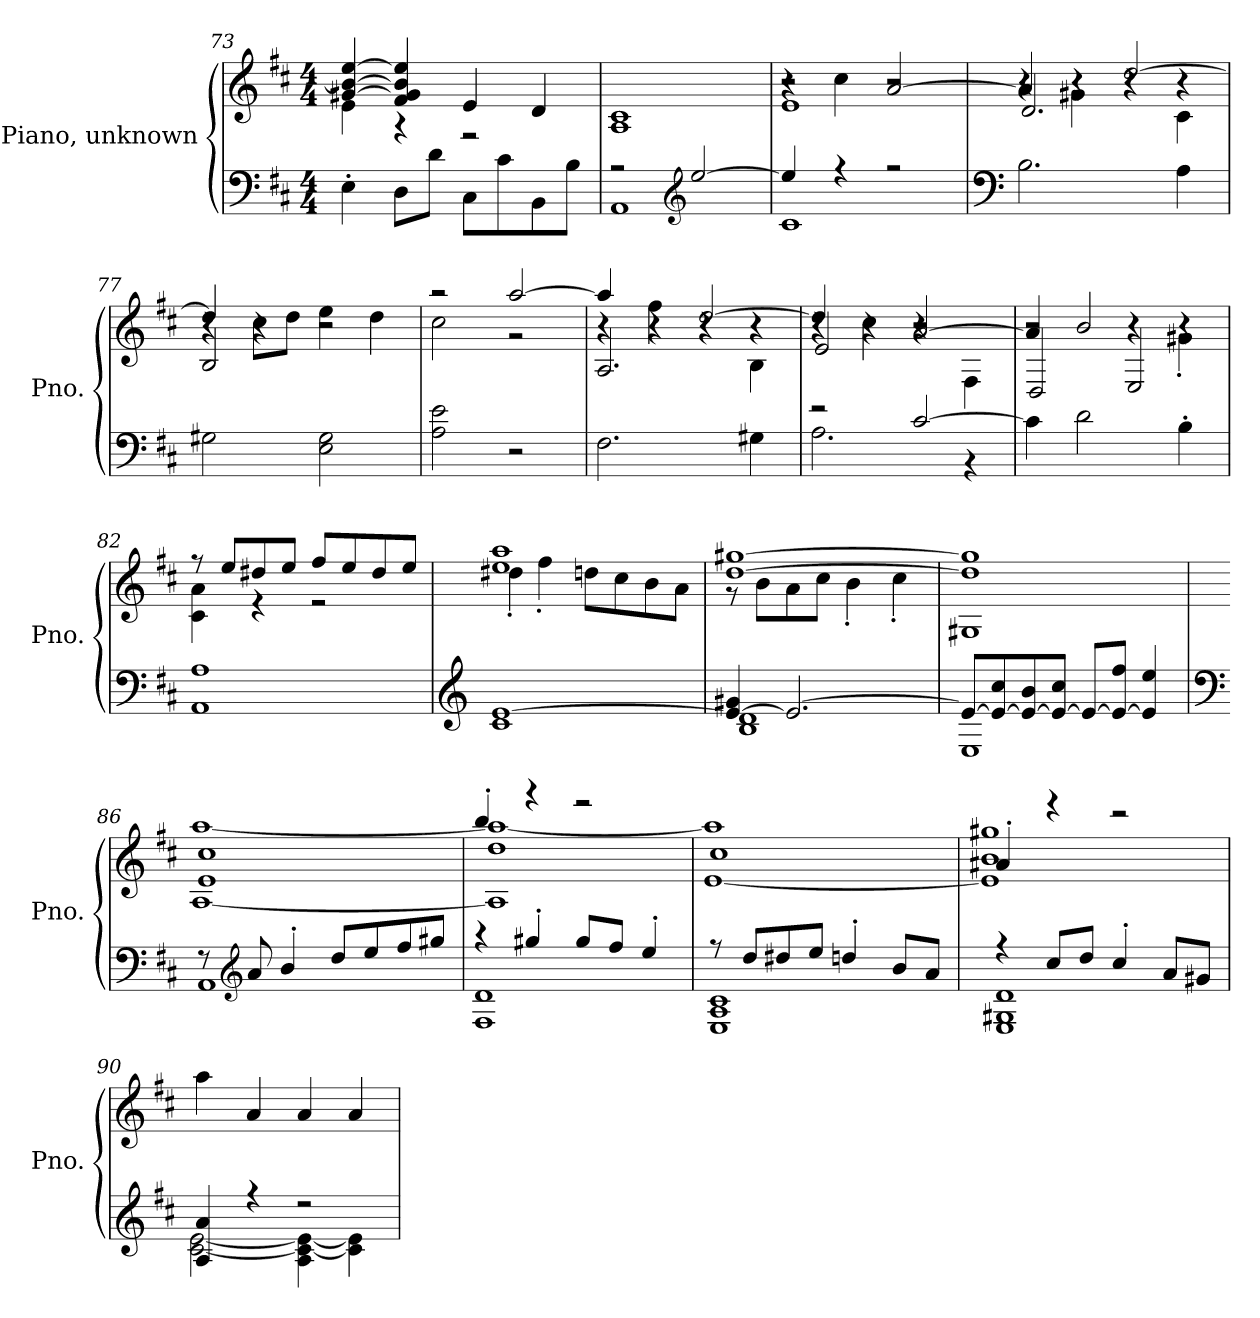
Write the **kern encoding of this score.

**kern	**kern
*part1	*part1
*staff2	*staff1
*I"Piano, unknown	*
*I'Pno.	*
*clefF4	*clefG2
*k[f#c#]	*k[f#c#]
*M4/4	*M4/4
=73	=73
*	*^
4E'\	[4g#X/ 4b/_ [4ee/	4e\
8D\L	4f#/ 4g#/] 4b/] 4ee/]	4r
8d\J	.	.
8C#\L	4e/	2r
8c#\	.	.
8BB\	4d/	.
8B\J	.	.
*	*v	*v
!!LO:LB:g=z
=74	=74
*^	*
2r	1AA	1A 1c#
*clefG2	*	*
[2ee/	.	.
=75	=75	=75
*	*	*^
*	*	*	*^
4ee/]	1c#	2r	4r	1e
4r	.	.	4cc#\	.
2r	.	[2a/	2r	.
*v	*v	*	*	*
=76	=76	=76	=76
*clefF4	*	*	*
2.B\	4a/]	4r	2.d/
.	4r	4g#X\	.
.	[2dd/	4r	.
4A\	.	4c#\	4r
=77	=77	=77	=77
2G#X\	4dd/]	4r	2B/
.	4r	8cc#\L	.
.	.	8dd\J	.
2E\ 2G#\	2r	4ee\	2r
.	.	4dd\	.
*	*	*v	*v
=78	=78	=78
2A\ 2e\	2r	2cc#\
2r	[2aa/	2r
=79	=79	=79
*	*	*^
2.F#\	4aa/]	4r	2.A/
.	4r	4ff#\	.
.	[2dd/	4r	.
4G#X\	.	4B\	4r
=80	=80	=80	=80
*^	*	*	*
2r	2.A\	4dd/]	4r	2e/
.	.	4r	4cc#\	.
[2c#/	.	[2a/	4r	2r
.	4r	.	4F#\	.
*v	*v	*	*	*
=81	=81	=81	=81
4c#\]	4a/]	2r	2D/
2d\	2b/	.	.
.	.	4r	2E/
4B'\	4r	4g#X'\	.
*	*	*v	*v
!!LO:LB:g=z
=82	=82	=82
1AA 1A	8r	4c#\ 4a\
.	8ee/L	.
.	8dd#X/	4r
.	8ee/J	.
.	8ff#/L	2r
.	8ee/	.
.	8dd#/	.
.	8ee/J	.
=83	=83	=83
*clefG2	*	*
*^	*	*
[1e	1c#	1ee 1aa	4dd#X'\
.	.	.	4ff#'\
.	.	.	8ddn\L
.	.	.	8cc#\
.	.	.	8b\
.	.	.	8a\J
=84	=84	=84	=84
4e/_ 4g#X/	1B 1d	[1dd [1gg#X	8r
.	.	.	8b\L
2.e/_	.	.	8a\
.	.	.	8cc#\J
.	.	.	4b'\
.	.	.	4cc#'\
=85	=85	=85	=85
8e/L_	1E	1dd] 1gg#]	1G#X
8e/_ 8cc#/	.	.	.
8e/_ 8b/	.	.	.
8e/_ 8cc#/J	.	.	.
8e/L_	.	.	.
8e/_ 8ff#/J	.	.	.
4e/] 4ee/	.	.	.
!!LO:PB:g=z	!!
=86	=86	=86	=86
*clefF4	*	*	*
8r	1AA	1e 1cc#	[1A [1aa
*clefG2	*	*	*
8a/	.	.	.
4b'/	.	.	.
8dd/L	.	.	.
8ee/	.	.	.
8ff#/	.	.	.
8gg#X/J	.	.	.
=87	=87	=87	=87
4r	1F# 1d	4bb'/	1A] 1dd 1aa_
4gg#X'/	.	4r	.
8gg#/L	.	2r	.
8ff#/J	.	.	.
4ee'/	.	.	.
=88	=88	=88	=88
8r	1E 1A 1c#	1cc#	[1e 1aa]
8dd/L	.	.	.
8dd#X/	.	.	.
8ee/J	.	.	.
4ddn'/	.	.	.
8b/L	.	.	.
8a/J	.	.	.
=89	=89	=89	=89
4r	1E 1G#X 1d	4a#X'/	1e] 1b 1gg#X
8cc#/L	.	4r	.
8dd/J	.	.	.
4cc#'/	.	2r	.
8a/L	.	.	.
8g#X/J	.	.	.
*	*	*v	*v
=90	=90	=90
4A/ 4a/	[2c#\ [2e\	4aa\
4r	.	4a/
2r	4A\ 4c#\_ 4e\_	4a/
.	4c#\] 4e\]	4a/
*v	*v	*
=	=
*-	*-
